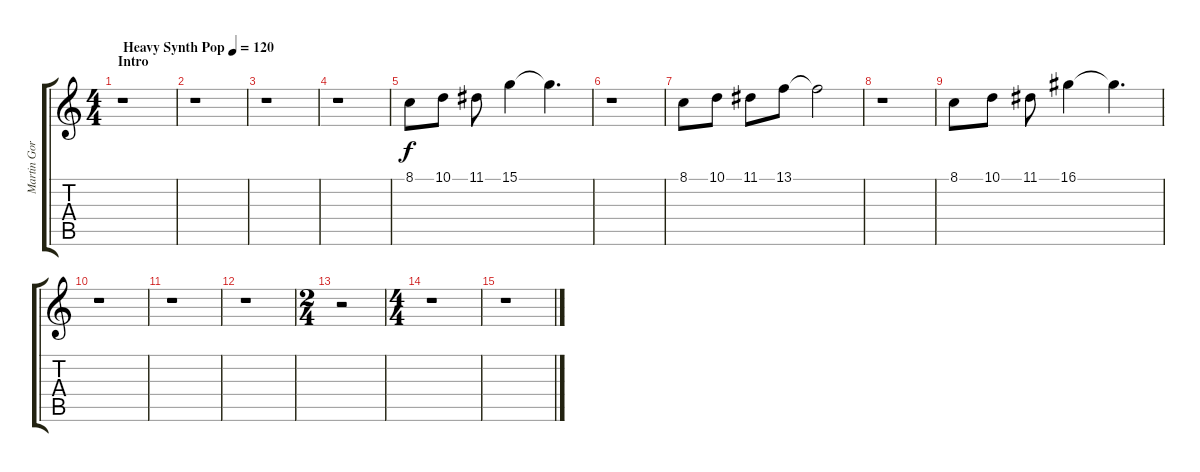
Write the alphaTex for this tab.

\track ("Martin Gore - Synth" "Martin Gor") {instrument honkytonkpiano}
\staff {score tabs}
\tuning (E4 B3 G3 D3 A2 E2) {hide}
\ts (4 4)
\section ("" "Intro")
\tempo (120 "Heavy Synth Pop")
\clef g2
\ks c
r.1{dy f instrument honkytonkpiano} |
r.1 |
r.1 |
r.1 |
8.1.8 10.1.8 11.1.8 15.1.4 15.1{t}.4{d} |
r.1 |
8.1.8 10.1.8 11.1.8 13.1.8 13.1{t}.2 |
r.1 |
8.1.8 10.1.8 11.1.8 16.1.4 16.1{t}.4{d} |
r.1 |
r.1 |
r.1 |
\ts (2 4)
r.2 |
\ts (4 4)
r.1 |
r.1
